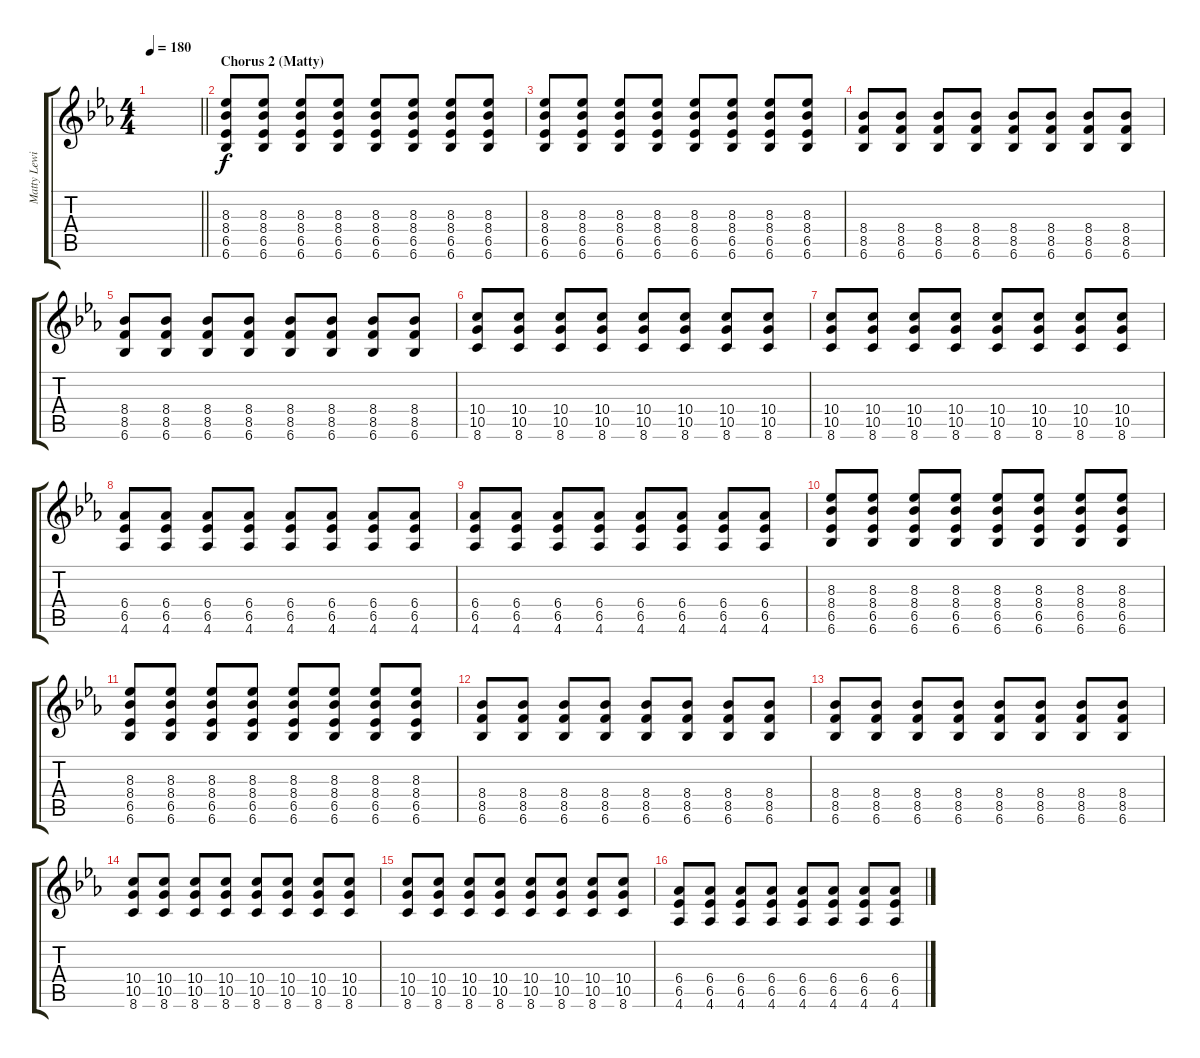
\track ("Matty Lewis - Rythem Guitar" "Matty Lewi") {instrument distortionguitar}
\staff {score tabs}
\tuning (E4 B3 G3 D3 A2 E2) {hide}
\ts (4 4)
\tempo 180
\clef g2
\barLineRight lightlight
\ks eb
|
\section ("" "Chorus 2 (Matty)")
(8.3 8.4 6.5 6.6).8 (8.3 8.4 6.5 6.6).8 (8.3 8.4 6.5 6.6).8 (8.3 8.4 6.5 6.6).8 (8.3 8.4 6.5 6.6).8 (8.3 8.4 6.5 6.6).8 (8.3 8.4 6.5 6.6).8 (8.3 8.4 6.5 6.6).8 |
(8.3 8.4 6.5 6.6).8 (8.3 8.4 6.5 6.6).8 (8.3 8.4 6.5 6.6).8 (8.3 8.4 6.5 6.6).8 (8.3 8.4 6.5 6.6).8 (8.3 8.4 6.5 6.6).8 (8.3 8.4 6.5 6.6).8 (8.3 8.4 6.5 6.6).8 |
(8.4 8.5 6.6).8 (8.4 8.5 6.6).8 (8.4 8.5 6.6).8 (8.4 8.5 6.6).8 (8.4 8.5 6.6).8 (8.4 8.5 6.6).8 (8.4 8.5 6.6).8 (8.4 8.5 6.6).8 |
(8.4 8.5 6.6).8 (8.4 8.5 6.6).8 (8.4 8.5 6.6).8 (8.4 8.5 6.6).8 (8.4 8.5 6.6).8 (8.4 8.5 6.6).8 (8.4 8.5 6.6).8 (8.4 8.5 6.6).8 |
(10.4 10.5 8.6).8 (10.4 10.5 8.6).8 (10.4 10.5 8.6).8 (10.4 10.5 8.6).8 (10.4 10.5 8.6).8 (10.4 10.5 8.6).8 (10.4 10.5 8.6).8 (10.4 10.5 8.6).8 |
(10.4 10.5 8.6).8 (10.4 10.5 8.6).8 (10.4 10.5 8.6).8 (10.4 10.5 8.6).8 (10.4 10.5 8.6).8 (10.4 10.5 8.6).8 (10.4 10.5 8.6).8 (10.4 10.5 8.6).8 |
(6.4 6.5 4.6).8 (6.4 6.5 4.6).8 (6.4 6.5 4.6).8 (6.4 6.5 4.6).8 (6.4 6.5 4.6).8 (6.4 6.5 4.6).8 (6.4 6.5 4.6).8 (6.4 6.5 4.6).8 |
(6.4 6.5 4.6).8 (6.4 6.5 4.6).8 (6.4 6.5 4.6).8 (6.4 6.5 4.6).8 (6.4 6.5 4.6).8 (6.4 6.5 4.6).8 (6.4 6.5 4.6).8 (6.4 6.5 4.6).8 |
(8.3 8.4 6.5 6.6).8 (8.3 8.4 6.5 6.6).8 (8.3 8.4 6.5 6.6).8 (8.3 8.4 6.5 6.6).8 (8.3 8.4 6.5 6.6).8 (8.3 8.4 6.5 6.6).8 (8.3 8.4 6.5 6.6).8 (8.3 8.4 6.5 6.6).8 |
(8.3 8.4 6.5 6.6).8 (8.3 8.4 6.5 6.6).8 (8.3 8.4 6.5 6.6).8 (8.3 8.4 6.5 6.6).8 (8.3 8.4 6.5 6.6).8 (8.3 8.4 6.5 6.6).8 (8.3 8.4 6.5 6.6).8 (8.3 8.4 6.5 6.6).8 |
(8.4 8.5 6.6).8 (8.4 8.5 6.6).8 (8.4 8.5 6.6).8 (8.4 8.5 6.6).8 (8.4 8.5 6.6).8 (8.4 8.5 6.6).8 (8.4 8.5 6.6).8 (8.4 8.5 6.6).8 |
(8.4 8.5 6.6).8 (8.4 8.5 6.6).8 (8.4 8.5 6.6).8 (8.4 8.5 6.6).8 (8.4 8.5 6.6).8 (8.4 8.5 6.6).8 (8.4 8.5 6.6).8 (8.4 8.5 6.6).8 |
(10.4 10.5 8.6).8 (10.4 10.5 8.6).8 (10.4 10.5 8.6).8 (10.4 10.5 8.6).8 (10.4 10.5 8.6).8 (10.4 10.5 8.6).8 (10.4 10.5 8.6).8 (10.4 10.5 8.6).8 |
(10.4 10.5 8.6).8 (10.4 10.5 8.6).8 (10.4 10.5 8.6).8 (10.4 10.5 8.6).8 (10.4 10.5 8.6).8 (10.4 10.5 8.6).8 (10.4 10.5 8.6).8 (10.4 10.5 8.6).8 |
(6.4 6.5 4.6).8 (6.4 6.5 4.6).8 (6.4 6.5 4.6).8 (6.4 6.5 4.6).8 (6.4 6.5 4.6).8 (6.4 6.5 4.6).8 (6.4 6.5 4.6).8 (6.4 6.5 4.6).8
